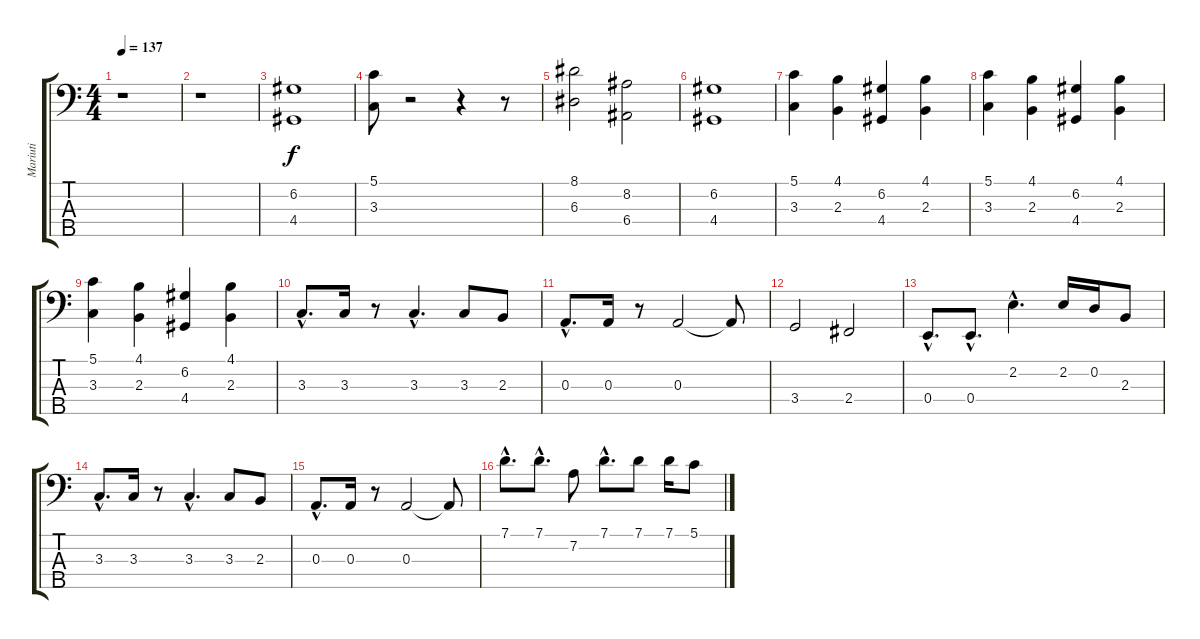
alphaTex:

\track ("Mariuti" "Mariuti") {instrument electricbasspick}
\staff {score tabs}
\tuning (G2 D2 A1 E1 B0) {hide}
\ts (4 4)
\tempo 137
\clef f4
\ks c
r.1{dy f} |
r.1 |
(6.2 4.4).1 |
(5.1 3.3).8 r.2 r.4 r.8 |
(8.1 6.3).2 (8.2 6.4).2 |
(6.2 4.4).1 |
(5.1 3.3).4 (4.1 2.3).4 (6.2 4.4).4 (4.1 2.3).4 |
(5.1 3.3).4 (4.1 2.3).4 (6.2 4.4).4 (4.1 2.3).4 |
(5.1 3.3).4 (4.1 2.3).4 (6.2 4.4).4 (4.1 2.3).4 |
3.3{hac}.8{d} 3.3.16 r.8 3.3{hac}.4{d} 3.3.8 2.3.8 |
0.3{hac}.8{d} 0.3.16 r.8 0.3.2 0.3{t}.8 |
3.4.2 2.4.2 |
0.4{hac}.8{d} 0.4{hac}.8{d} 2.2{hac}.4{d} 2.2.16 0.2.16 2.3.8 |
3.3{hac}.8{d} 3.3.16 r.8 3.3{hac}.4{d} 3.3.8 2.3.8 |
0.3{hac}.8{d} 0.3.16 r.8 0.3.2 0.3{t}.8 |
7.1{hac}.8{d} 7.1{hac}.8{d} 7.2.8 7.1{hac}.8{d} 7.1.8 7.1.16 5.1.8
